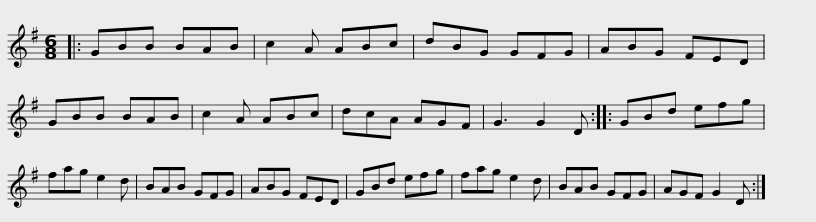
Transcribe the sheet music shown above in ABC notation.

X:1
L:1/8
M:6/8
I:linebreak $
K:G
V:1 treble
V:1
|: GBB BAB | c2 A ABc | dBG GFG | ABG FED | GBB BAB | %5
 c2 A ABc | dcA AGF |$ G3 G2 D :: GBd efg | fag e2 d | %10
 BAB GFG | ABG FED | GBd efg | fag e2 d | BAB GFG |$ %15
 AGF G2 D :| %16
